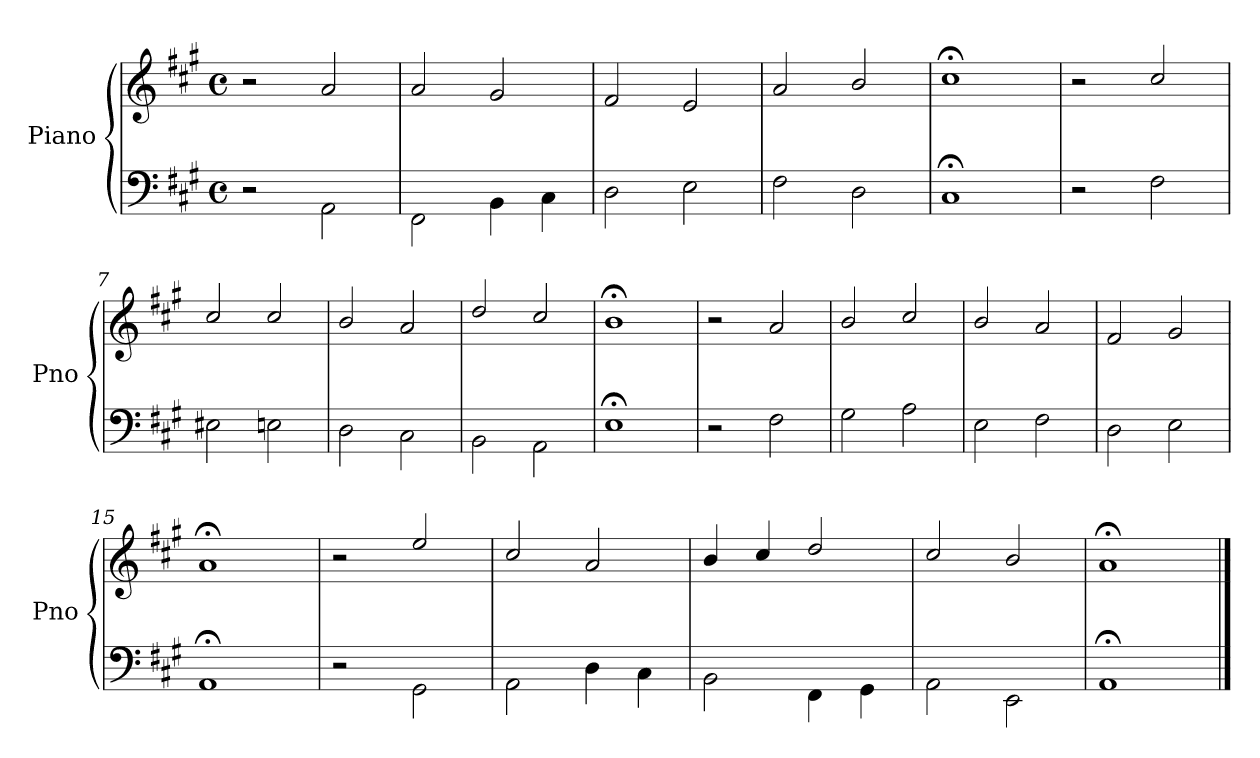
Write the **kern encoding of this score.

**kern	**kern
*part1	*part1
*staff2	*staff1
*I"Piano	*
*I'Pno	*
*clefF4	*clefG2
*k[f#c#g#]	*k[f#c#g#]
*A:	*A:
*M4/4	*M4/4
*met(c)	*met(c)
=1	=1
2r	2r
2AA\	2a/
=2	=2
2FF#\	2a/
4BB\	2g#/
4C#\	.
=3	=3
2D\	2f#/
2E\	2e/
=4	=4
2F#\	2a/
2D\	2b/
=5	=5
1C#;\	1cc#;</
=6	=6
2r	2r
2F#\	2cc#/
=7	=7
2E#X\	2cc#/
2En\	2cc#/
=8	=8
2D\	2b/
2C#\	2a/
=9	=9
2BB\	2dd/
2AA\	2cc#/
=10	=10
1E;\	1b;</
!!LO:LB:g=z
=11	=11
2r	2r
2F#\	2a/
=12	=12
2G#\	2b/
2A\	2cc#/
=13	=13
2E\	2b/
2F#\	2a/
=14	=14
2D\	2f#/
2E\	2g#/
=15	=15
1AA;\	1a;</
!!LO:PB:g=z
=16	=16
2r	2r
2GG#\	2ee/
=17	=17
2AA\	2cc#/
4D\	2a/
4C#\	.
=18	=18
2BB\	4b/
.	4cc#/
4FF#\	2dd/
4GG#\	.
=19	=19
2AA\	2cc#/
2EE\	2b/
=20	=20
1AA;\	1a;</
==	==
*-	*-
